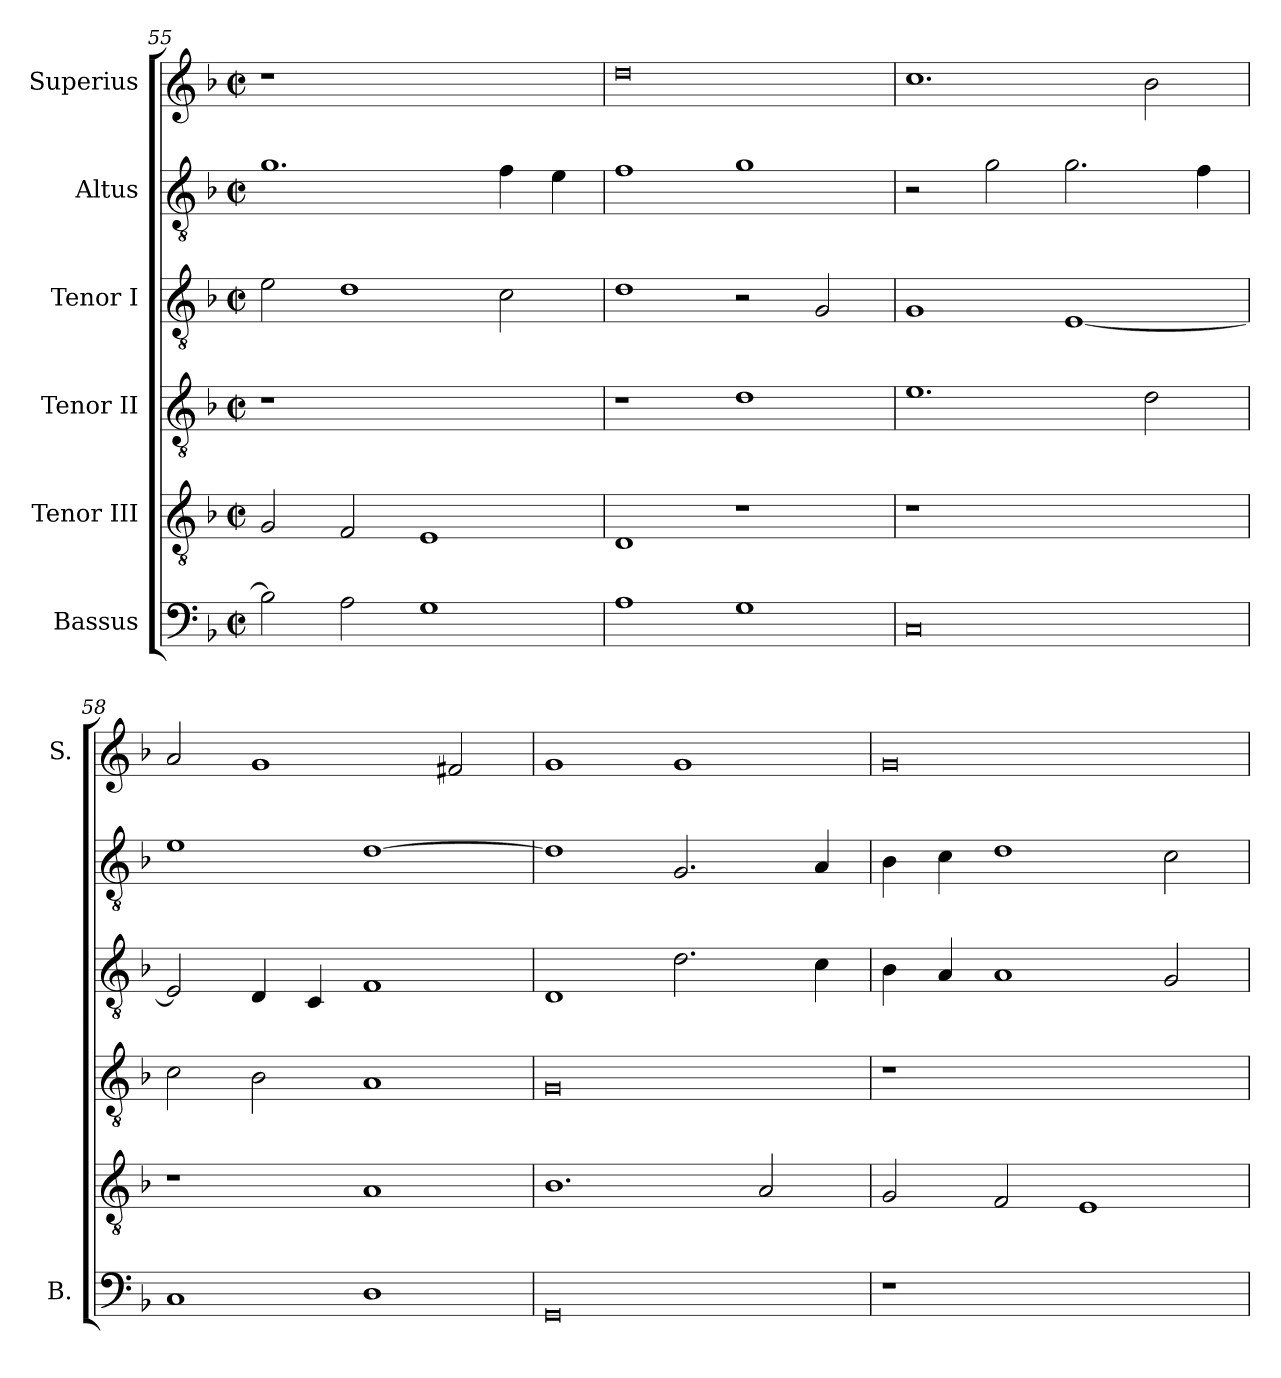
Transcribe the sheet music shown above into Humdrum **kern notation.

**kern	**kern	**kern	**kern	**kern	**kern
*part6	*part5	*part4	*part3	*part2	*part1
*staff6	*staff5	*staff4	*staff3	*staff2	*staff1
*I"Bassus	*I"Tenor III	*I"Tenor II	*I"Tenor I	*I"Altus	*I"Superius
*I'B.	*	*	*	*	*I'S.
*clefF4	*clefGv2	*clefGv2	*clefGv2	*clefGv2	*clefG2
*	*ITrd7c12	*ITrd7c12	*ITrd7c12	*ITrd7c12	*
*k[b-]	*k[b-]	*k[b-]	*k[b-]	*k[b-]	*k[b-]
*F:	*F:	*F:	*F:	*F:	*F:
*M2/2	*M2/2	*M2/2	*M2/2	*M2/2	*M2/2
*met(c|)	*met(c|)	*met(c|)	*met(c|)	*met(c|)	*met(c|)
=55	=55	=55	=55	=55	=55
!	!	!LO:N:vis=1	!	!	!LO:N:vis=1
2B-i\]	2GGi/	1r	2Ei\	1.Gi	1r
2Ai\	2FFi/	.	1Di	.	.
1Gi	1EEi	1ryy	.	.	1ryy
.	.	.	2Ci\	4Fi\	.
.	.	.	.	4Ei\	.
=56	=56	=56	=56	=56	=56
1Ai	1DDi	1r	1Di	1Fi	0ddi
1Gi	1r	1Di	2r	1Gi	.
.	.	.	2GGi/	.	.
!!LO:LB:g=z
=57	=57	=57	=57	=57	=57
!	!LO:N:vis=1	!	!	!	!
0Ci	1r	1.Ei	1GGi	2r	1.cci
.	.	.	.	2Gi\	.
.	1ryy	.	[<1EEi	2.Gi\	.
.	.	2Di\	.	.	2b-i\
.	.	.	.	4Fi\	.
=58	=58	=58	=58	=58	=58
1Ci	1r	2Ci\	2EEi/]	1Ei	2ai/
.	.	2BB-i\	4DDi/	.	1gi
.	.	.	4CCi/	.	.
1Di	1AAi	1AAi	1FFi	[>1Di	.
.	.	.	.	.	2f#Xi/
=59	=59	=59	=59	=59	=59
0GGi	1.BB-i	0GGi	1DDi	1Di]	1gi
.	.	.	2.Di\	2.GGi/	1gi
.	2AAi/	.	.	.	.
.	.	.	4Ci\	4AAi/	.
=60	=60	=60	=60	=60	=60
!LO:N:vis=1	!	!LO:N:vis=1	!	!	!
1r	2GGi/	1r	4BB-i\	4BB-i\	0gi
.	.	.	4AAi/	4Ci\	.
.	2FFi/	.	1AAi	1Di	.
1ryy	1EEi	1ryy	.	.	.
.	.	.	2GGi/	2Ci\	.
=	=	=	=	=	=
*-	*-	*-	*-	*-	*-
